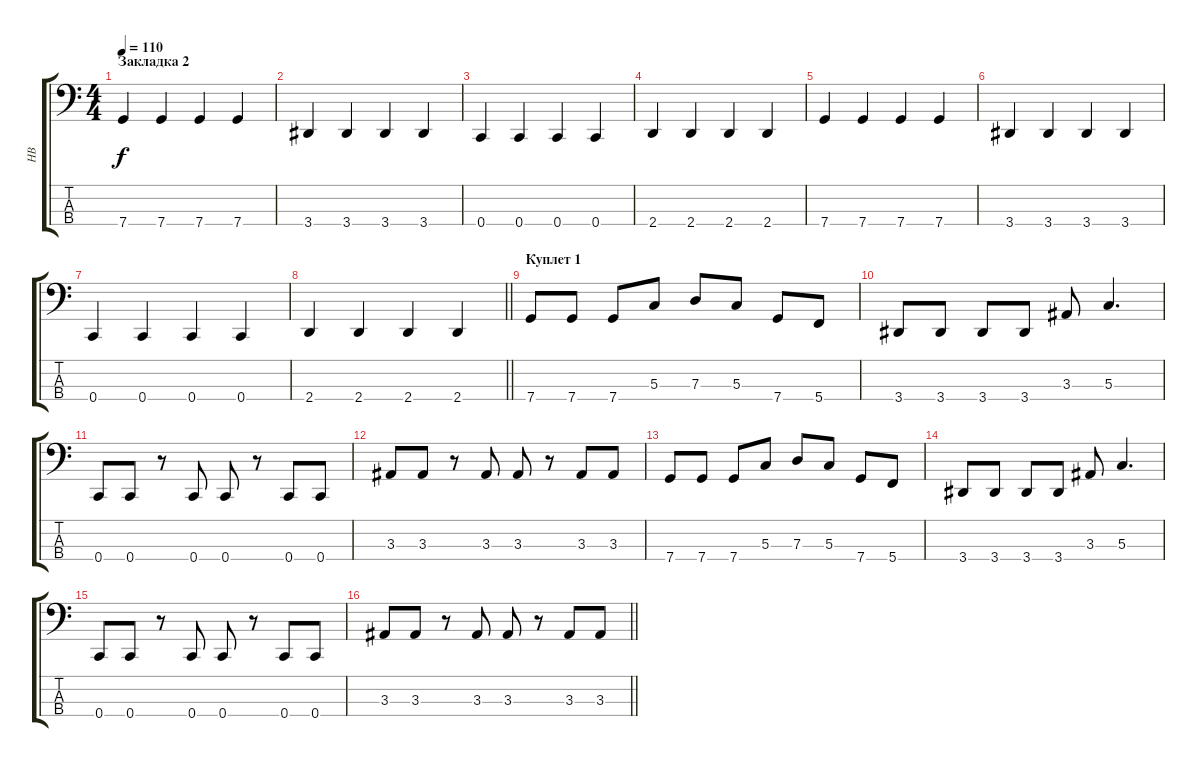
\track ("НВ" "НВ") {instrument electricbassfinger}
\staff {score tabs}
\tuning (F2 C2 G1 C1) {hide}
\ts (4 4)
\section ("" "Закладка 2")
\tempo 110
\clef f4
\ks c
7.4.4{dy f} 7.4.4 7.4.4 7.4.4 |
3.4.4 3.4.4 3.4.4 3.4.4 |
0.4.4 0.4.4 0.4.4 0.4.4 |
2.4.4 2.4.4 2.4.4 2.4.4 |
7.4.4 7.4.4 7.4.4 7.4.4 |
3.4.4 3.4.4 3.4.4 3.4.4 |
0.4.4 0.4.4 0.4.4 0.4.4 |
\barLineRight lightlight
2.4.4 2.4.4 2.4.4 2.4.4 |
\section ("" "Куплет 1")
7.4.8 7.4.8 7.4.8 5.3.8 7.3.8 5.3.8 7.4.8 5.4.8 |
3.4.8 3.4.8 3.4.8 3.4.8 3.3.8 5.3.4{d} |
0.4.8 0.4.8 r.8 0.4.8 0.4.8 r.8 0.4.8 0.4.8 |
3.3.8 3.3.8 r.8 3.3.8 3.3.8 r.8 3.3.8 3.3.8 |
7.4.8 7.4.8 7.4.8 5.3.8 7.3.8 5.3.8 7.4.8 5.4.8 |
3.4.8 3.4.8 3.4.8 3.4.8 3.3.8 5.3.4{d} |
0.4.8 0.4.8 r.8 0.4.8 0.4.8 r.8 0.4.8 0.4.8 |
\barLineRight lightlight
3.3.8 3.3.8 r.8 3.3.8 3.3.8 r.8 3.3.8 3.3.8
